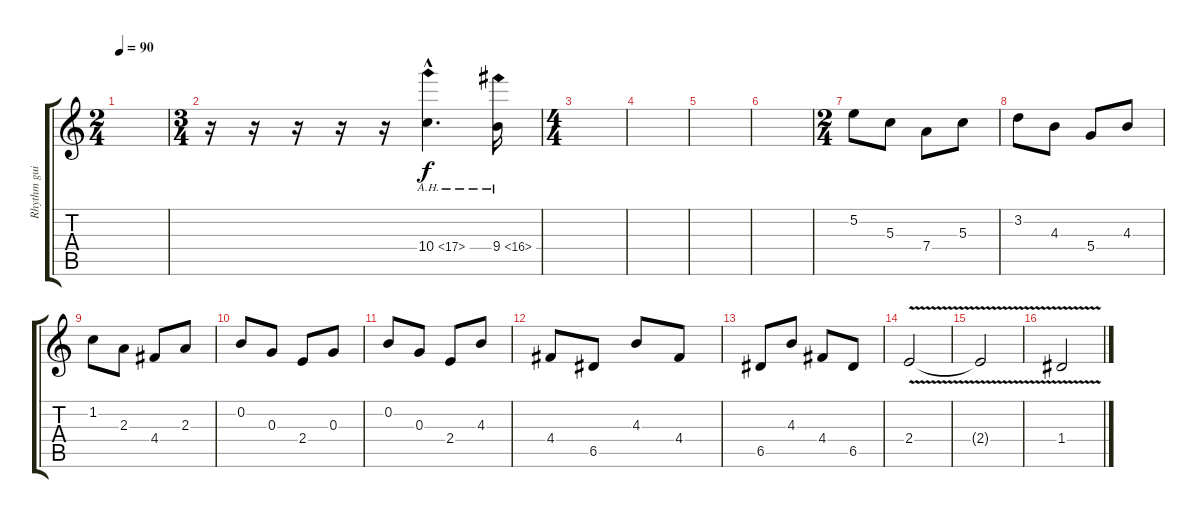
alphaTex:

\track ("Rhythm guitar + addition lead" "Rhythm gui") {instrument overdrivenguitar}
\staff {score tabs}
\tuning (E4 B3 G3 D3 A2 E2) {hide}
\ts (2 4)
\tempo 90
\clef g2
\ks c
|
\ts (3 4)
r.16 r.16 r.16 r.16 r.16 10.4{ah 7 hac}.4{d} 9.4{ah 7}.16 |
\ts (4 4)
|
|
|
|
\ts (2 4)
5.2.8 5.3.8 7.4.8 5.3.8 |
3.2.8 4.3.8 5.4.8 4.3.8 |
1.2.8 2.3.8 4.4.8 2.3.8 |
0.2.8 0.3.8 2.4.8 0.3.8 |
0.2.8 0.3.8 2.4.8 4.3.8 |
4.4.8 6.5.8 4.3.8 4.4.8 |
6.5.8 4.3.8 4.4.8 6.5.8 |
2.4{v}.2 |
2.4{t}.2 |
1.4{v}.2
